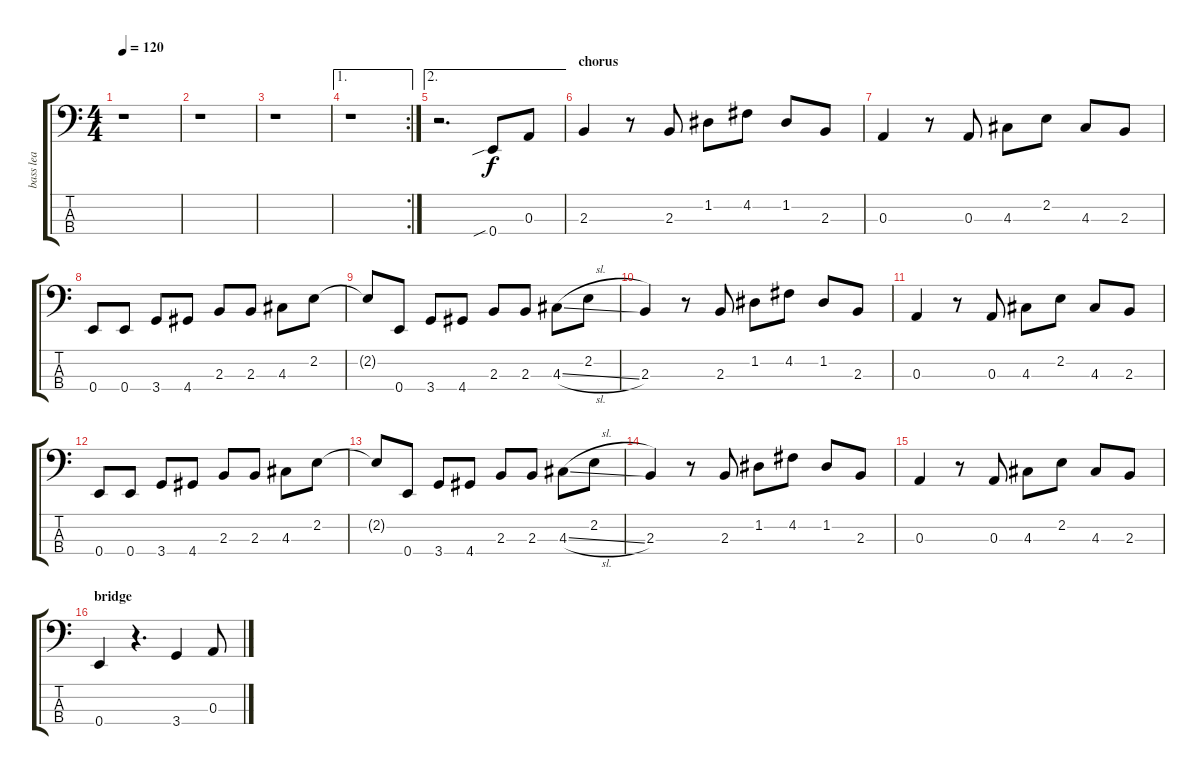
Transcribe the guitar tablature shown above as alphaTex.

\track ("bass lea" "bass lea") {instrument electricbassfinger}
\staff {score tabs}
\tuning (G2 D2 A1 E1) {hide}
\ts (4 4)
\tempo 120
\clef f4
\ks c
r.1{dy f} |
r.1 |
r.1 |
\ae 1
\rc 2
r.1 |
\ae 2
r.2{d} 0.4{sib}.8 0.3.8 |
\section ("" "chorus")
2.3.4 r.8 2.3.8 1.2.8 4.2.8 1.2.8 2.3.8 |
0.3.4 r.8 0.3.8 4.3.8 2.2.8 4.3.8 2.3.8 |
0.4.8 0.4.8 3.4.8 4.4.8 2.3.8 2.3.8 4.3.8 2.2.8 |
2.2{t}.8 0.4.8 3.4.8 4.4.8 2.3.8 2.3.8 4.3{sl}.8 2.2.8 |
2.3.4 r.8 2.3.8 1.2.8 4.2.8 1.2.8 2.3.8 |
0.3.4 r.8 0.3.8 4.3.8 2.2.8 4.3.8 2.3.8 |
0.4.8 0.4.8 3.4.8 4.4.8 2.3.8 2.3.8 4.3.8 2.2.8 |
2.2{t}.8 0.4.8 3.4.8 4.4.8 2.3.8 2.3.8 4.3{sl}.8 2.2.8 |
2.3.4 r.8 2.3.8 1.2.8 4.2.8 1.2.8 2.3.8 |
0.3.4 r.8 0.3.8 4.3.8 2.2.8 4.3.8 2.3.8 |
\section ("" "bridge")
0.4.4 r.4{d} 3.4.4 0.3.8
